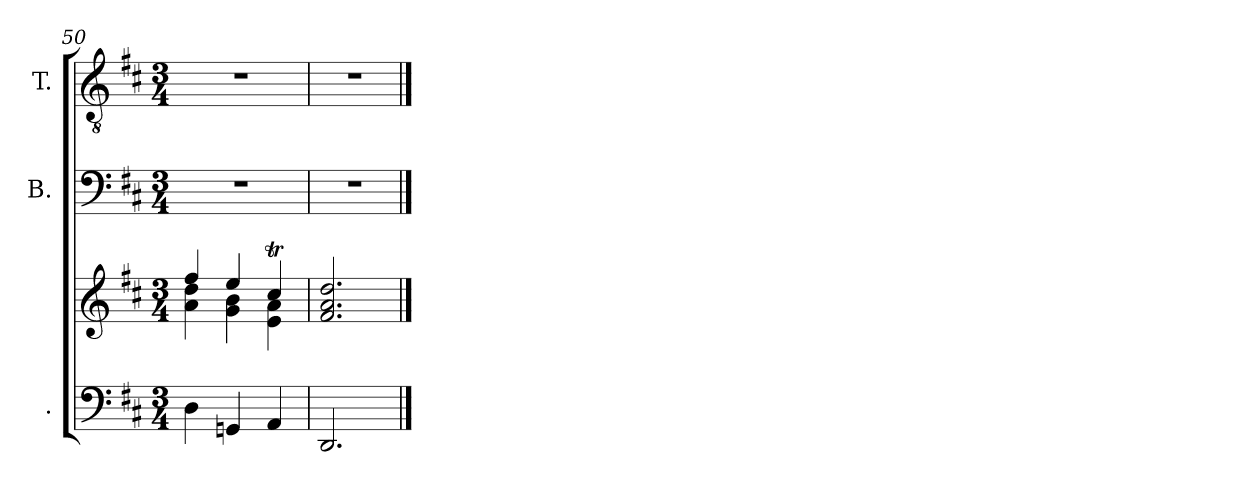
**kern	**kern	**kern	**kern
*part3	*part3	*part2	*part1
*staff4	*staff3	*staff2	*staff1
*I".	*	*I"B.	*I"T.
*	*	*I'B.	*I'T.
*clefF4	*clefG2	*clefF4	*clefGv2
*	*	*	*ITrd7c12
*k[f#c#]	*k[f#c#]	*k[f#c#]	*k[f#c#]
*D:	*D:	*D:	*D:
*M3/4	*M3/4	*M3/4	*M3/4
=50	=50	=50	=50
*	*^	*	*
!	!	!	!LO:N:vis=1	!LO:N:vis=1
4Di\	4ff#i/	4ai\ 4ddi	2.r	2.r
4GGni/	4eei/	4gi\ 4bi	.	.
4AAi/	4cc#ti/	4ei\ 4ai	.	.
=51	=51	=51	=51	=51
!	!	!	!LO:N:vis=1	!LO:N:vis=1
*	*v	*v	*	*
2.DDi/	2.f#i/ 2.ai 2.ddi	2.r	2.r
==	==	==	==
*-	*-	*-	*-
